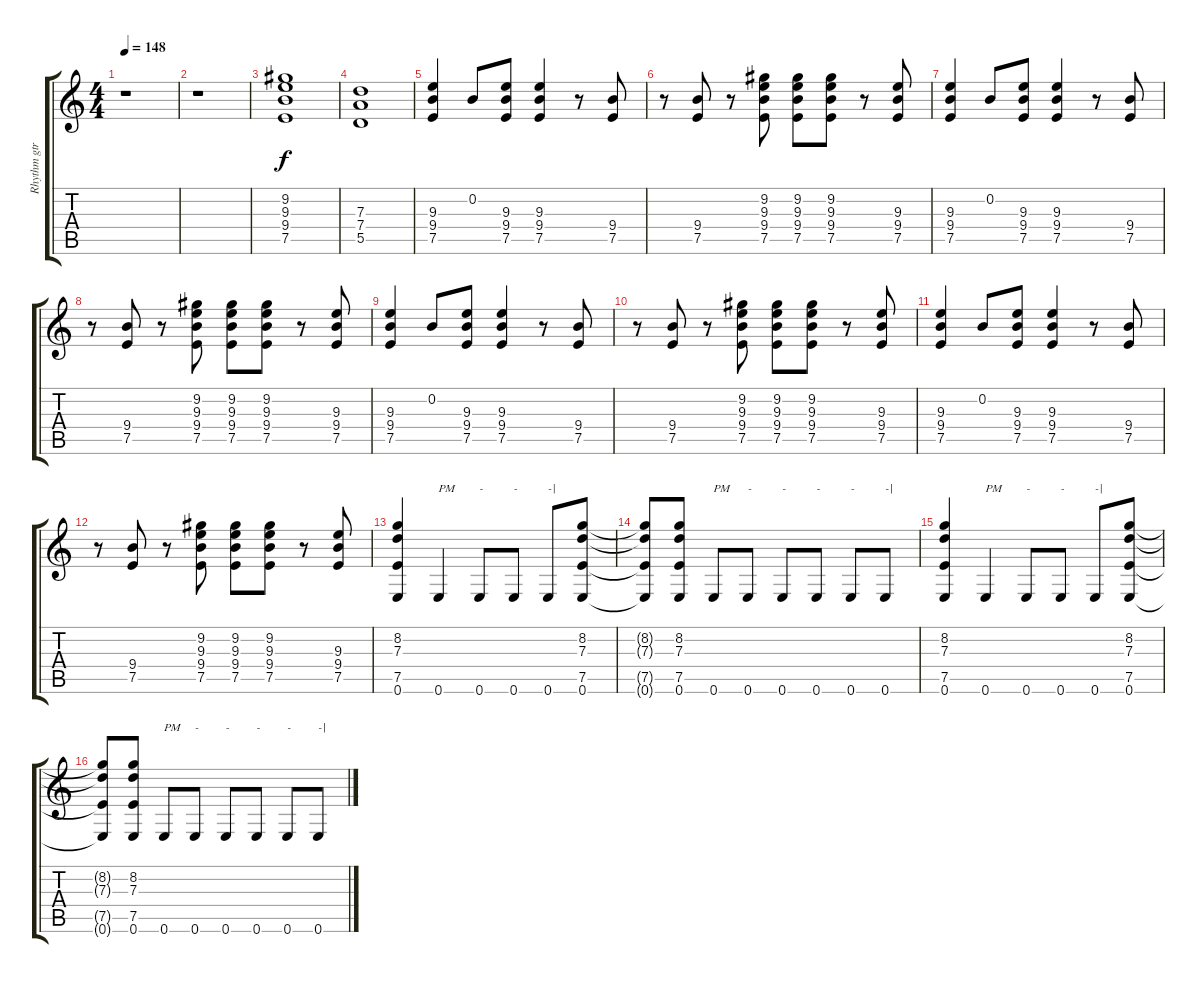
\track ("Rhythm gtr" "Rhythm gtr") {instrument distortionguitar}
\staff {score tabs}
\tuning (E4 B3 G3 D3 A2 E2) {hide}
\ts (4 4)
\tempo 148
\clef g2
\ks c
r.1{dy f} |
r.1 |
(9.2 9.3 9.4 7.5).1 |
(7.3 7.4 5.5).1 |
(9.3 9.4 7.5).4 0.2.8 (9.3 9.4 7.5).8 (9.3 9.4 7.5).4 r.8 (9.4 7.5).8 |
r.8 (9.4 7.5).8 r.8 (9.2 9.3 9.4 7.5).8 (9.2 9.3 9.4 7.5).8 (9.2 9.3 9.4 7.5).8 r.8 (9.3 9.4 7.5).8 |
(9.3 9.4 7.5).4 0.2.8 (9.3 9.4 7.5).8 (9.3 9.4 7.5).4 r.8 (9.4 7.5).8 |
r.8 (9.4 7.5).8 r.8 (9.2 9.3 9.4 7.5).8 (9.2 9.3 9.4 7.5).8 (9.2 9.3 9.4 7.5).8 r.8 (9.3 9.4 7.5).8 |
(9.3 9.4 7.5).4 0.2.8 (9.3 9.4 7.5).8 (9.3 9.4 7.5).4 r.8 (9.4 7.5).8 |
r.8 (9.4 7.5).8 r.8 (9.2 9.3 9.4 7.5).8 (9.2 9.3 9.4 7.5).8 (9.2 9.3 9.4 7.5).8 r.8 (9.3 9.4 7.5).8 |
(9.3 9.4 7.5).4 0.2.8 (9.3 9.4 7.5).8 (9.3 9.4 7.5).4 r.8 (9.4 7.5).8 |
r.8 (9.4 7.5).8 r.8 (9.2 9.3 9.4 7.5).8 (9.2 9.3 9.4 7.5).8 (9.2 9.3 9.4 7.5).8 r.8 (9.3 9.4 7.5).8 |
(8.2 7.3 7.5 0.6).4 0.6.4{txt "PM"} 0.6.8{txt "-"} 0.6.8{txt "-"} 0.6.8{txt "-|"} (8.2 7.3 7.5 0.6).8 |
(8.2{t} 7.3{t} 7.5{t} 0.6{t}).8 (8.2 7.3 7.5 0.6).8 0.6.8{txt "PM"} 0.6.8{txt "-"} 0.6.8{txt "-"} 0.6.8{txt "-"} 0.6.8{txt "-"} 0.6.8{txt "-|"} |
(8.2 7.3 7.5 0.6).4 0.6.4{txt "PM"} 0.6.8{txt "-"} 0.6.8{txt "-"} 0.6.8{txt "-|"} (8.2 7.3 7.5 0.6).8 |
(8.2{t} 7.3{t} 7.5{t} 0.6{t}).8 (8.2 7.3 7.5 0.6).8 0.6.8{txt "PM"} 0.6.8{txt "-"} 0.6.8{txt "-"} 0.6.8{txt "-"} 0.6.8{txt "-"} 0.6.8{txt "-|"}
